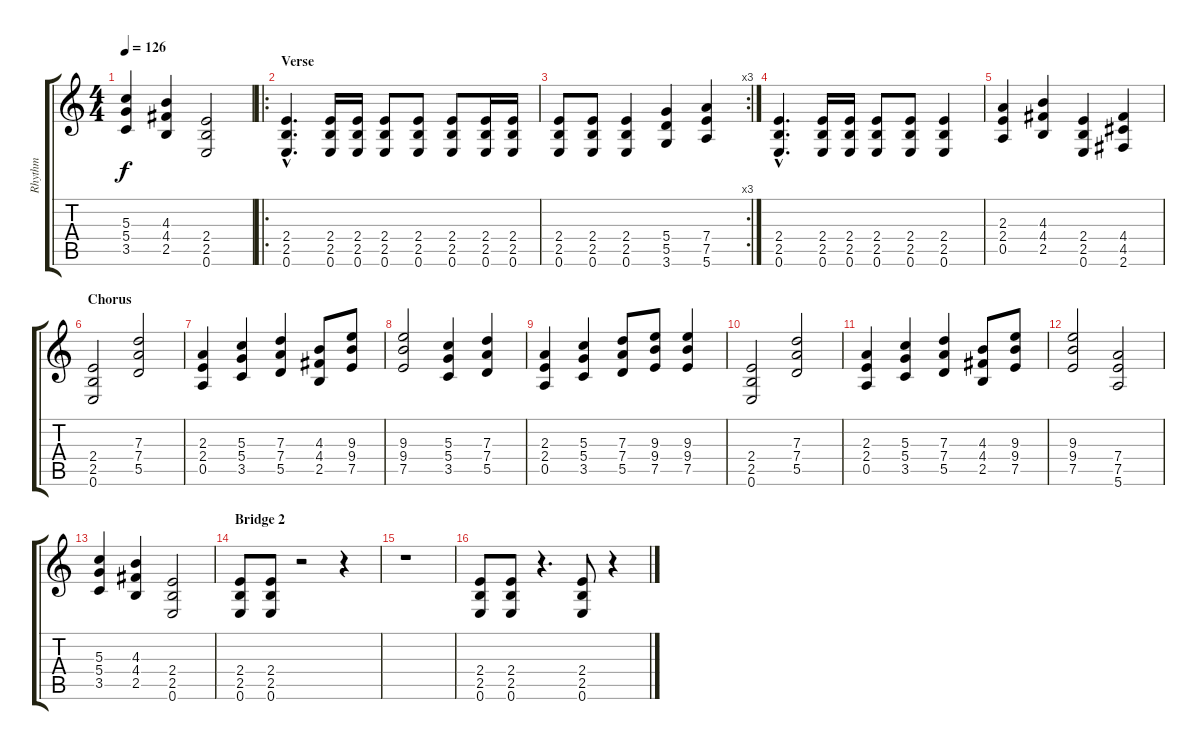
\track ("Rhythm" "Rhythm") {instrument distortionguitar}
\staff {score tabs}
\tuning (E4 B3 G3 D3 A2 E2) {hide}
\ts (4 4)
\tempo 126
\clef g2
\ks c
(5.3 5.4 3.5).4{dy f} (4.3 4.4 2.5).4 (2.4 2.5 0.6).2 |
\ro
\section ("" "Verse")
(2.4{hac} 2.5{hac} 0.6{hac}).4{d} (2.4 2.5 0.6).16 (2.4 2.5 0.6).16 (2.4 2.5 0.6).8 (2.4 2.5 0.6).8 (2.4 2.5 0.6).8 (2.4 2.5 0.6).16 (2.4 2.5 0.6).16 |
\rc 3
(2.4 2.5 0.6).8 (2.4 2.5 0.6).8 (2.4 2.5 0.6).4 (5.4 5.5 3.6).4 (7.4 7.5 5.6).4 |
(2.4{hac} 2.5{hac} 0.6{hac}).4{d} (2.4 2.5 0.6).16 (2.4 2.5 0.6).16 (2.4 2.5 0.6).8 (2.4 2.5 0.6).8 (2.4 2.5 0.6).4 |
(2.3 2.4 0.5).4 (4.3 4.4 2.5).4 (2.4 2.5 0.6).4 (4.4 4.5 2.6).4 |
\section ("" "Chorus")
(2.4 2.5 0.6).2 (7.3 7.4 5.5).2 |
(2.3 2.4 0.5).4 (5.3 5.4 3.5).4 (7.3 7.4 5.5).4 (4.3 4.4 2.5).8 (9.3 9.4 7.5).8 |
(9.3 9.4 7.5).2 (5.3 5.4 3.5).4 (7.3 7.4 5.5).4 |
(2.3 2.4 0.5).4 (5.3 5.4 3.5).4 (7.3 7.4 5.5).8 (9.3 9.4 7.5).8 (9.3 9.4 7.5).4 |
(2.4 2.5 0.6).2 (7.3 7.4 5.5).2 |
(2.3 2.4 0.5).4 (5.3 5.4 3.5).4 (7.3 7.4 5.5).4 (4.3 4.4 2.5).8 (9.3 9.4 7.5).8 |
(9.3 9.4 7.5).2 (7.4 7.5 5.6).2 |
(5.3 5.4 3.5).4 (4.3 4.4 2.5).4 (2.4 2.5 0.6).2 |
\section ("" "Bridge 2")
(2.4 2.5 0.6).8 (2.4 2.5 0.6).8 r.2 r.4 |
r.1 |
(2.4 2.5 0.6).8 (2.4 2.5 0.6).8 r.4{d} (2.4 2.5 0.6).8 r.4
